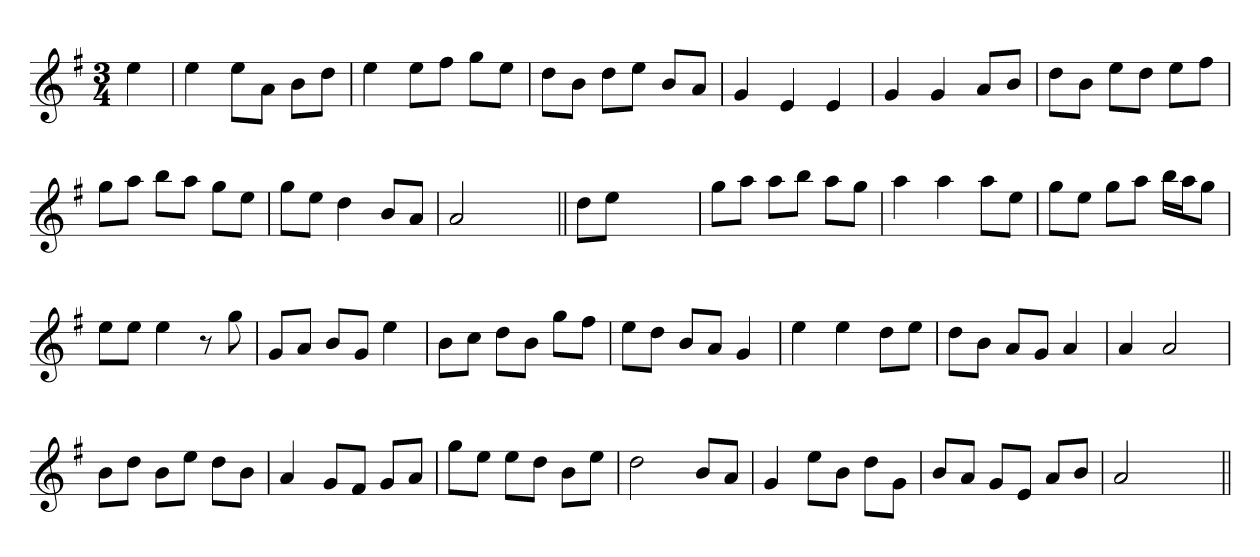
**kern
*part1
*staff1
*clefG2
*k[f#]
*G:
*M3/4
=1
4ee
=
4ee
8eeL
8aJ
8bL
8ddJ
=
4ee
8eeL
8ff#J
8ggL
8eeJ
=
8ddL
8bJ
8ddL
8eeJ
8bL
8aJ
=
4g
4e
4e
=
4g
4g
8aL
8bJ
=
8ddL
8bJ
8eeL
8ddJ
8eeL
8ff#J
=
8ggL
8aaJ
8bbL
8aaJ
8ggL
8eeJ
=
8ggL
8eeJ
4dd
8bL
8aJ
=
2a
4ryy
=||
8ddL
8eeJ
2ryy
=
8ggL
8aaJ
8aaL
8bbJ
8aaL
8ggJ
=
4aa
4aa
8aaL
8eeJ
=
8ggL
8eeJ
8ggL
8aaJ
16bbLL
16aaJ
8ggJ
=
8eeL
8eeJ
4ee
8r
8gg
=
8gL
8aJ
8bL
8gJ
4ee
=
8bL
8ccJ
8ddL
8bJ
8ggL
8ff#J
=
8eeL
8ddJ
8bL
8aJ
4g
=
4ee
4ee
8ddL
8eeJ
=
8ddL
8bJ
8aL
8gJ
4a
=
4a
2a
=
8bL
8ddJ
8bL
8eeJ
8ddL
8bJ
=
4a
8gL
8f#J
8gL
8aJ
=
8ggL
8eeJ
8eeL
8ddJ
8bL
8eeJ
=
2dd
8bL
8aJ
=
4g
8eeL
8bJ
8ddL
8gJ
=
8bL
8aJ
8gL
8eJ
8aL
8bJ
=
2a
4ryy
=||
*-
